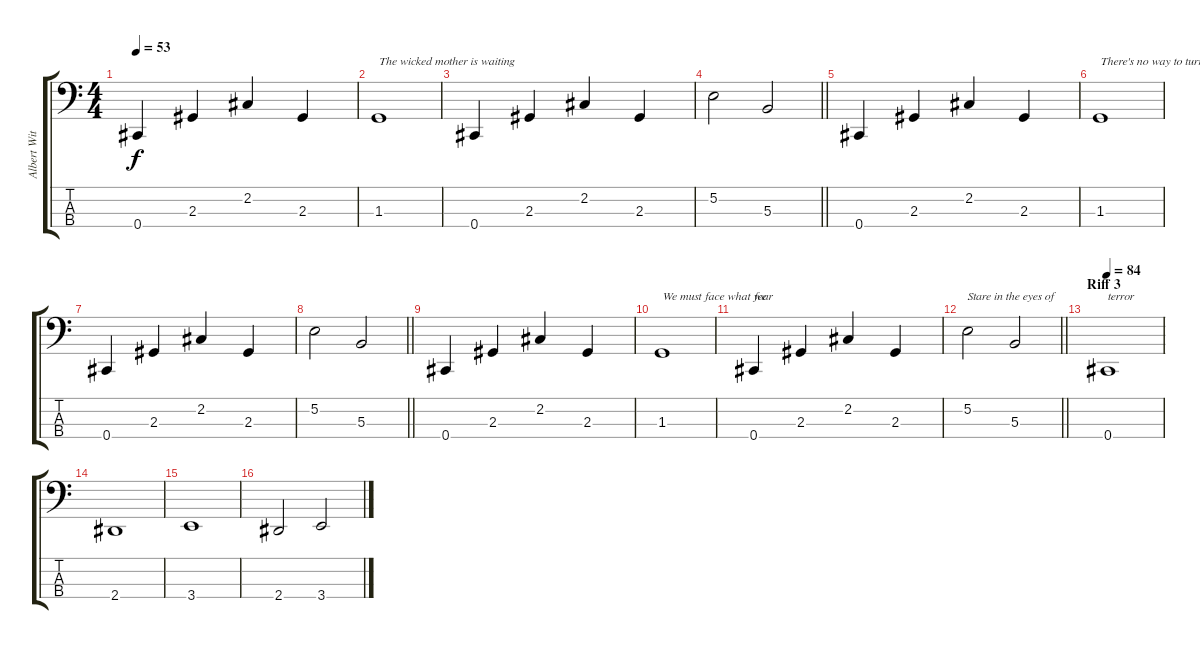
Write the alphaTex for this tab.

\track ("Albert Witchfinder" "Albert Wit") {instrument electricbassfinger bank 177}
\staff {score tabs}
\tuning (E2 B1 Gb1 Db1) {hide}
\ts (4 4)
\tempo 53
\clef f4
\ks c
0.4.4{dy f} 2.3.4 2.2.4 2.3.4 |
1.3.1{txt "The wicked mother is waiting"} |
0.4.4 2.3.4 2.2.4 2.3.4 |
\barLineRight lightlight
5.2.2 5.3.2 |
0.4.4 2.3.4 2.2.4 2.3.4 |
1.3.1{txt "There's no way to turn back"} |
0.4.4 2.3.4 2.2.4 2.3.4 |
\barLineRight lightlight
5.2.2 5.3.2 |
0.4.4 2.3.4 2.2.4 2.3.4 |
1.3.1{txt "We must face what we"} |
0.4.4{txt "fear"} 2.3.4 2.2.4 2.3.4 |
\barLineRight lightlight
5.2.2{txt "Stare in the eyes of"} 5.3.2 |
\section ("" "Riff 3")
\tempo 84
0.4.1{txt "terror"} |
2.4.1 |
3.4.1 |
2.4.2 3.4.2
